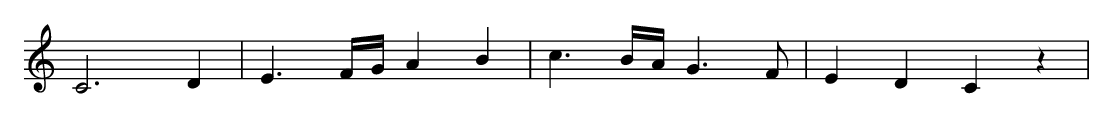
X:1
L: 1/4
K: C
C3D|E3/2 F//G// A B| c3/2 B//A// G>F|E D C z|
